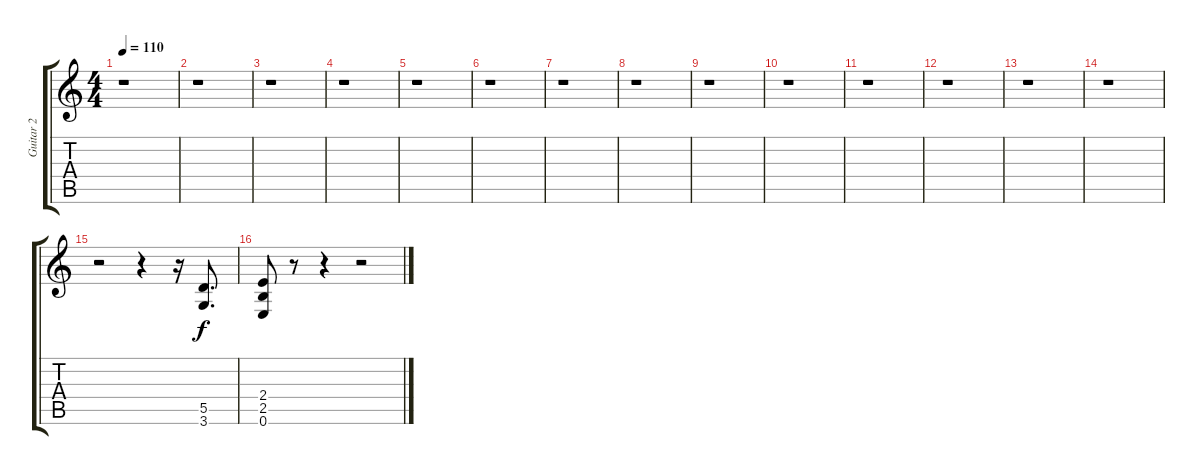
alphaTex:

\track ("Guitar 2" "Guitar 2") {instrument electricguitarclean}
\staff {score tabs}
\tuning (E4 B3 G3 D3 A2 E2) {hide}
\ts (4 4)
\tempo 110
\clef g2
\ks c
r.1{dy f} |
r.1 |
r.1 |
r.1 |
r.1 |
r.1 |
r.1 |
r.1 |
r.1 |
r.1 |
r.1 |
r.1 |
r.1 |
r.1 |
r.2 r.4 r.16 (5.5 3.6).8{d} |
(2.4 2.5 0.6).8 r.8 r.4 r.2
